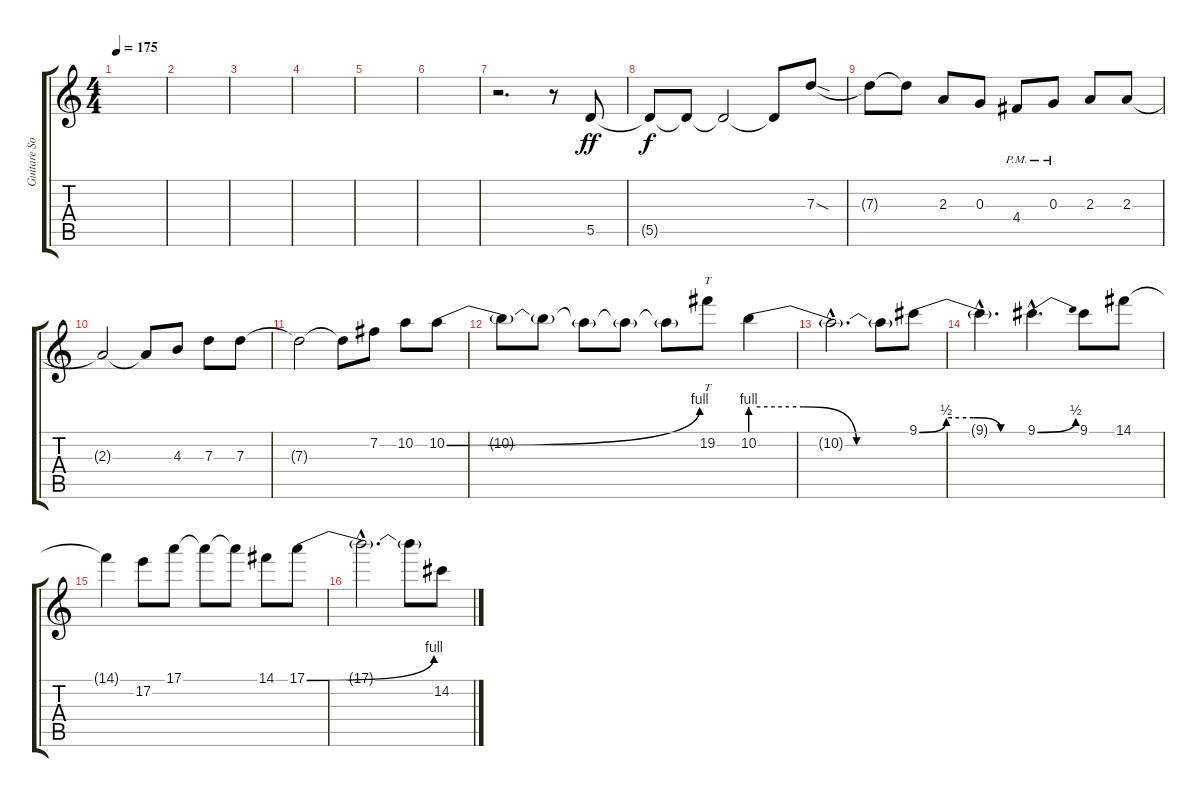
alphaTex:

\track ("Guitare Solo 1" "Guitare So") {instrument overdrivenguitar}
\staff {score tabs}
\tuning (E4 B3 G3 D3 A2 E2) {hide}
\ts (4 4)
\tempo 175
\clef g2
\ks c
|
|
|
|
|
|
r.2{d} r.8 5.5.8{dy ff} |
5.5{t}.8{dy f} 5.5{t}.8 5.5{t}.2 5.5{t}.8 7.3{sod}.8 |
7.3{t}.8 7.3{t}.8 2.3.8 0.3.8 4.4{pm}.8 0.3{pm}.8 2.3.8 2.3.8 |
2.3{t}.2 2.3{t}.8 4.3.8 7.3.8 7.3.8 |
7.3{t}.2 7.3{t}.8 7.2.8 10.2.8 10.2{be (bend 0 0 60 4)}.8 |
10.2{t}.8 10.2{t}.8 10.2{t}.8 10.2{t}.8 10.2{t}.8 19.2.8{tt} 10.2{be (custom 0 4 20 4 40 0 60 0)}.4 |
10.2{hac t}.2{d} 10.2{t}.8 9.1{be (custom 0 0 15 2 30 2 45 0 60 0)}.8 |
9.1{hac t}.4{d} 9.1{be (bend 0 0 60 2) hac}.4{d} 9.1.8 14.1.8 |
14.1{t}.4 17.2.8 17.1.8 17.1{t}.8 17.1{t}.8 14.1.8 17.1{be (bend 0 0 60 4)}.8 |
17.1{hac t}.2{d} 17.1{t}.8 14.2.8
